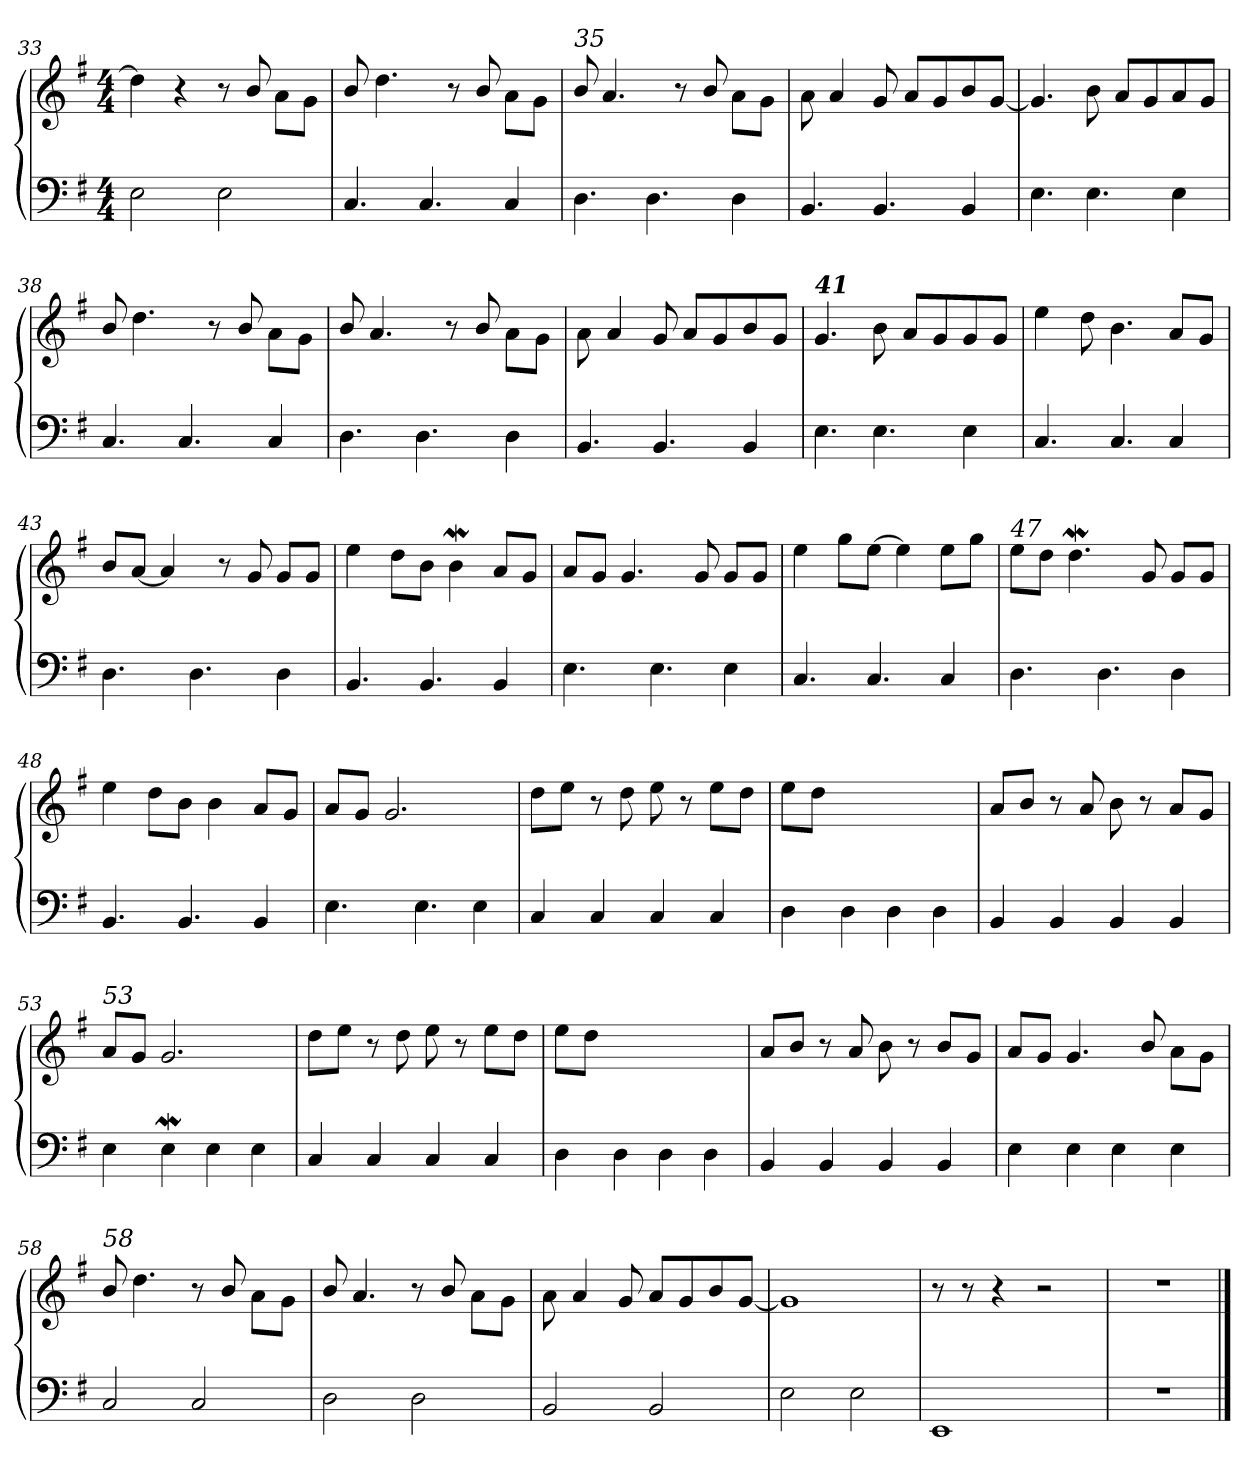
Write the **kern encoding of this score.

**kern	**kern
*part1	*part1
*staff2	*staff1
*clefF4	*clefG2
*k[f#]	*k[f#]
*M4/4	*M4/4
=33	=33
2E\	4dd\]
.	4r
2E\	8r
.	8b/
.	8a\L
.	8g\J
=34	=34
4.C/	8b/
.	4.dd\
4.C/	.
.	8r
.	8b/
4C/	8a\L
.	8g\J
!!LO:LB:g=z
=35	=35
!	!LO:TX:a:i:t=35
4.D\	8b/
.	4.a/
4.D\	.
.	8r
.	8b/
4D\	8a\L
.	8g\J
=36	=36
4.BB/	8a\
.	4a/
4.BB/	8g/
.	8a/L
.	8g/
4BB/	8b/
.	[8g/J
=37	=37
4.E\	4.g/]
4.E\	8b\
.	8a/L
.	8g/
4E\	8a/
.	8g/J
=38	=38
4.C/	8b/
.	4.dd\
4.C/	.
.	8r
.	8b/
4C/	8a\L
.	8g\J
=39	=39
4.D\	8b/
.	4.a/
4.D\	.
.	8r
.	8b/
4D\	8a\L
.	8g\J
=40	=40
4.BB/	8a\
.	4a/
4.BB/	8g/
.	8a/L
.	8g/
4BB/	8b/
.	8g/J
!!LO:LB:g=z
=41	=41
!	!LO:TX:a:Bi:t=41
4.E\	4.g/
4.E\	8b\
.	8a/L
.	8g/
4E\	8g/
.	8g/J
=42	=42
4.C/	4ee\
.	8dd\
4.C/	4.b\
4C/	8a/L
.	8g/J
=43	=43
4.D\	8b/L
.	[8a/J
.	4a/]
4.D\	.
.	8r
.	8g/
4D\	8g/L
.	8g/J
=44	=44
4.BB/	4ee\
.	8dd\L
4.BB/	8b\J
.	4bW\
4BB/	8a/L
.	8g/J
=45	=45
4.E\	8a/L
.	8g/J
.	4.g/
4.E\	.
.	8g/
4E\	8g/L
.	8g/J
=46	=46
4.C/	4ee\
.	8gg\L
4.C/	[8ee\J
.	4ee\]
4C/	8ee\L
.	8gg\J
!!LO:LB:g=z
=47	=47
!	!LO:TX:a:i:t=47
4.D\	8ee\L
.	8dd\J
.	4.ddW\
4.D\	.
.	8g/
4D\	8g/L
.	8g/J
=48	=48
4.BB/	4ee\
.	8dd\L
4.BB/	8b\J
.	4b\
4BB/	8a/L
.	8g/J
=49	=49
4.E\	8a/L
.	8g/J
.	2.g/
4.E\	.
4E\	.
=50	=50
4C/	8dd\L
.	8ee\J
4C/	8r
.	8dd\
4C/	8ee\
.	8r
4C/	8ee\L
.	8dd\J
=51	=51
*^	*
4ryy	4D\	8ee\L
.	.	8dd\J
4D\	2.ryy	2.ryy
4D\	.	.
4D\	.	.
*v	*v	*
=52	=52
4BB/	8a/L
.	8b/J
4BB/	8r
.	8a/
4BB/	8b\
.	8r
4BB/	8a/L
.	8g/J
!!LO:LB:g=z
=53	=53
!	!LO:TX:a:i:t=53
4E\	8a/L
.	8g/J
4EW\	2.g/
4E\	.
4E\	.
=54	=54
4C/	8dd\L
.	8ee\J
4C/	8r
.	8dd\
4C/	8ee\
.	8r
4C/	8ee\L
.	8dd\J
=55	=55
*^	*
4ryy	4D\	8ee\L
.	.	8dd\J
4D\	2.ryy	2.ryy
4D\	.	.
4D\	.	.
*v	*v	*
=56	=56
4BB/	8a/L
.	8b/J
4BB/	8r
.	8a/
4BB/	8b\
.	8r
4BB/	8b/L
.	8g/J
=57	=57
4E\	8a/L
.	8g/J
4E\	4.g/
4E\	.
.	8b/
4E\	8a\L
.	8g\J
!!LO:LB:g=z
=58	=58
!	!LO:TX:a:i:t=58
2C/	8b/
.	4.dd\
2C/	8r
.	8b/
.	8a\L
.	8g\J
=59	=59
2D\	8b/
.	4.a/
2D\	8r
.	8b/
.	8a\L
.	8g\J
=60	=60
2BB/	8a\
.	4a/
.	8g/
2BB/	8a/L
.	8g/
.	8b/
.	[8g/J
=61	=61
2E\	1g]
2E\	.
=62	=62
1EE	8r
.	8r
.	4r
.	2r
=63	=63
1r	1r
==	==
*-	*-
